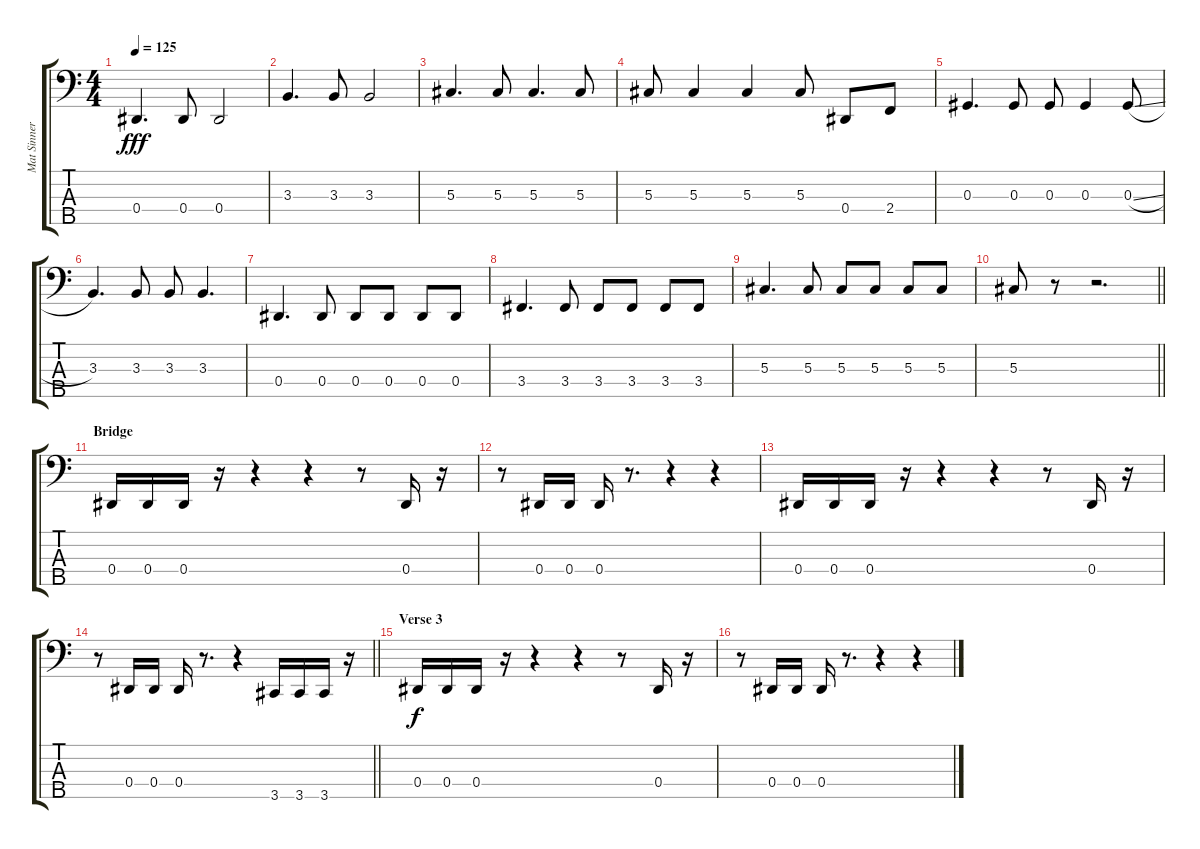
\track ("Mat Sinner" "Mat Sinner") {instrument electricbasspick}
\staff {score tabs}
\tuning (Gb2 Db2 Ab1 Eb1 Bb0) {hide}
\ts (4 4)
\tempo 125
\clef f4
\ks c
0.4.4{d dy fff} 0.4.8 0.4.2 |
3.3.4{d} 3.3.8 3.3.2 |
5.3.4{d} 5.3.8 5.3.4{d} 5.3.8 |
5.3.8 5.3.4 5.3.4 5.3.8 0.4.8 2.4.8 |
0.3.4{d} 0.3.8 0.3.8 0.3.4 0.3{sl}.8 |
3.3.4{d} 3.3.8 3.3.8 3.3.4{d} |
0.4.4{d} 0.4.8 0.4.8 0.4.8 0.4.8 0.4.8 |
3.4.4{d} 3.4.8 3.4.8 3.4.8 3.4.8 3.4.8 |
5.3.4{d} 5.3.8 5.3.8 5.3.8 5.3.8 5.3.8 |
\barLineRight lightlight
5.3.8 r.8 r.2{d} |
\section ("" "Bridge")
0.4.16{volume 16} 0.4.16 0.4.16 r.16 r.4 r.4 r.8 0.4.16 r.16 |
r.8 0.4.16 0.4.16 0.4.16 r.8{d} r.4 r.4 |
0.4.16 0.4.16 0.4.16 r.16 r.4 r.4 r.8 0.4.16 r.16 |
\barLineRight lightlight
r.8 0.4.16 0.4.16 0.4.16 r.8{d} r.4 3.5.16 3.5.16 3.5.16 r.16 |
\section ("" "Verse 3")
0.4.16{dy f} 0.4.16 0.4.16 r.16 r.4 r.4 r.8 0.4.16 r.16 |
r.8 0.4.16 0.4.16 0.4.16 r.8{d} r.4 r.4
